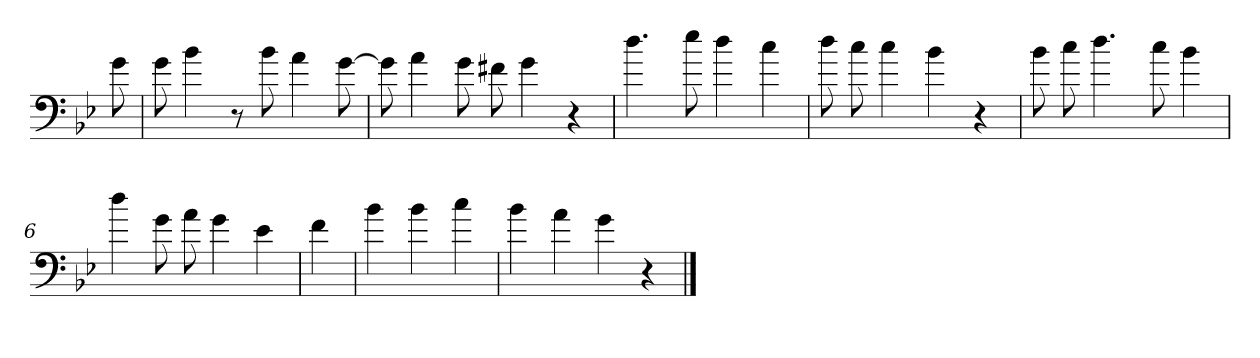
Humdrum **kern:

**kern
*part1
*staff1
*clefF4
*k[b-e-]
*g:
=
8g
=1
8g
4b-
8r
8b-
4a
[8g
=2
8g]
4a
8g
8f#X
4g
4r
=3
4.dd
8ee-
4dd
4cc
=4
8dd
8cc
4cc
4b-
4r
=5
8b-
8cc
4.dd
8cc
4b-
=6
4dd
8g
8a
4g
4e-
=7
4f
=8
4b-
4b-
4cc
=9
4b-
4a
4g
4r
==
*-
